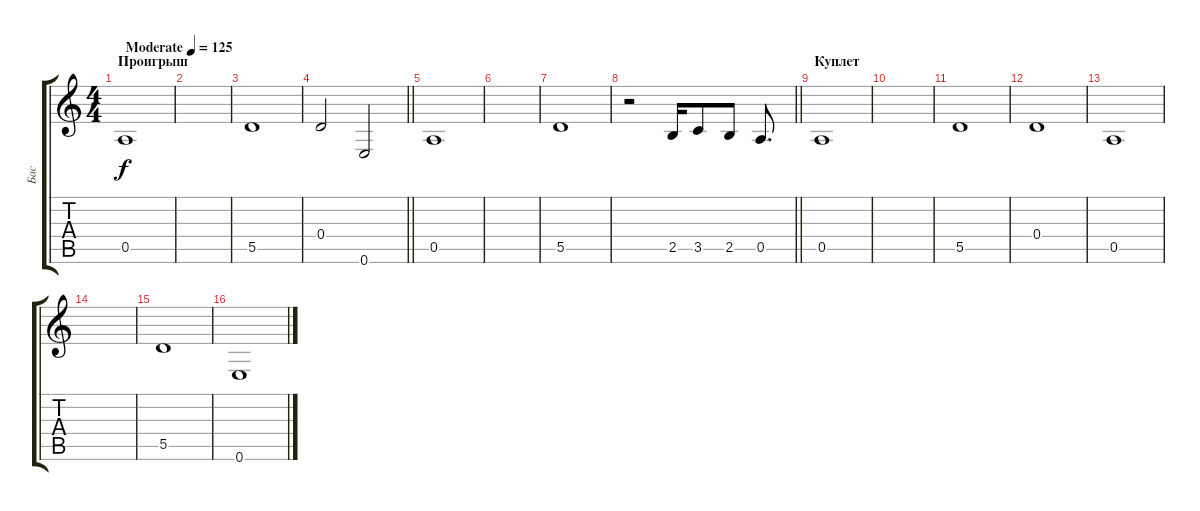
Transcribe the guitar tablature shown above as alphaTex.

\track ("Бас" "Бас") {instrument fretlessbass}
\staff {score tabs}
\tuning (E4 B3 G3 D3 A2 E2) {hide}
\ts (4 4)
\section ("" "Проигрыш")
\tempo (125 "Moderate")
\clef g2
\ks c
0.5.1{dy f instrument fretlessbass} |
|
5.5.1 |
\barLineRight lightlight
0.4.2 0.6.2 |
0.5.1 |
|
5.5.1 |
\barLineRight lightlight
r.2 2.5.16 3.5.8 2.5.8 0.5.8{d} |
\section ("" "Куплет")
0.5.1 |
|
5.5.1 |
0.4.1 |
0.5.1 |
|
5.5.1 |
0.6.1
